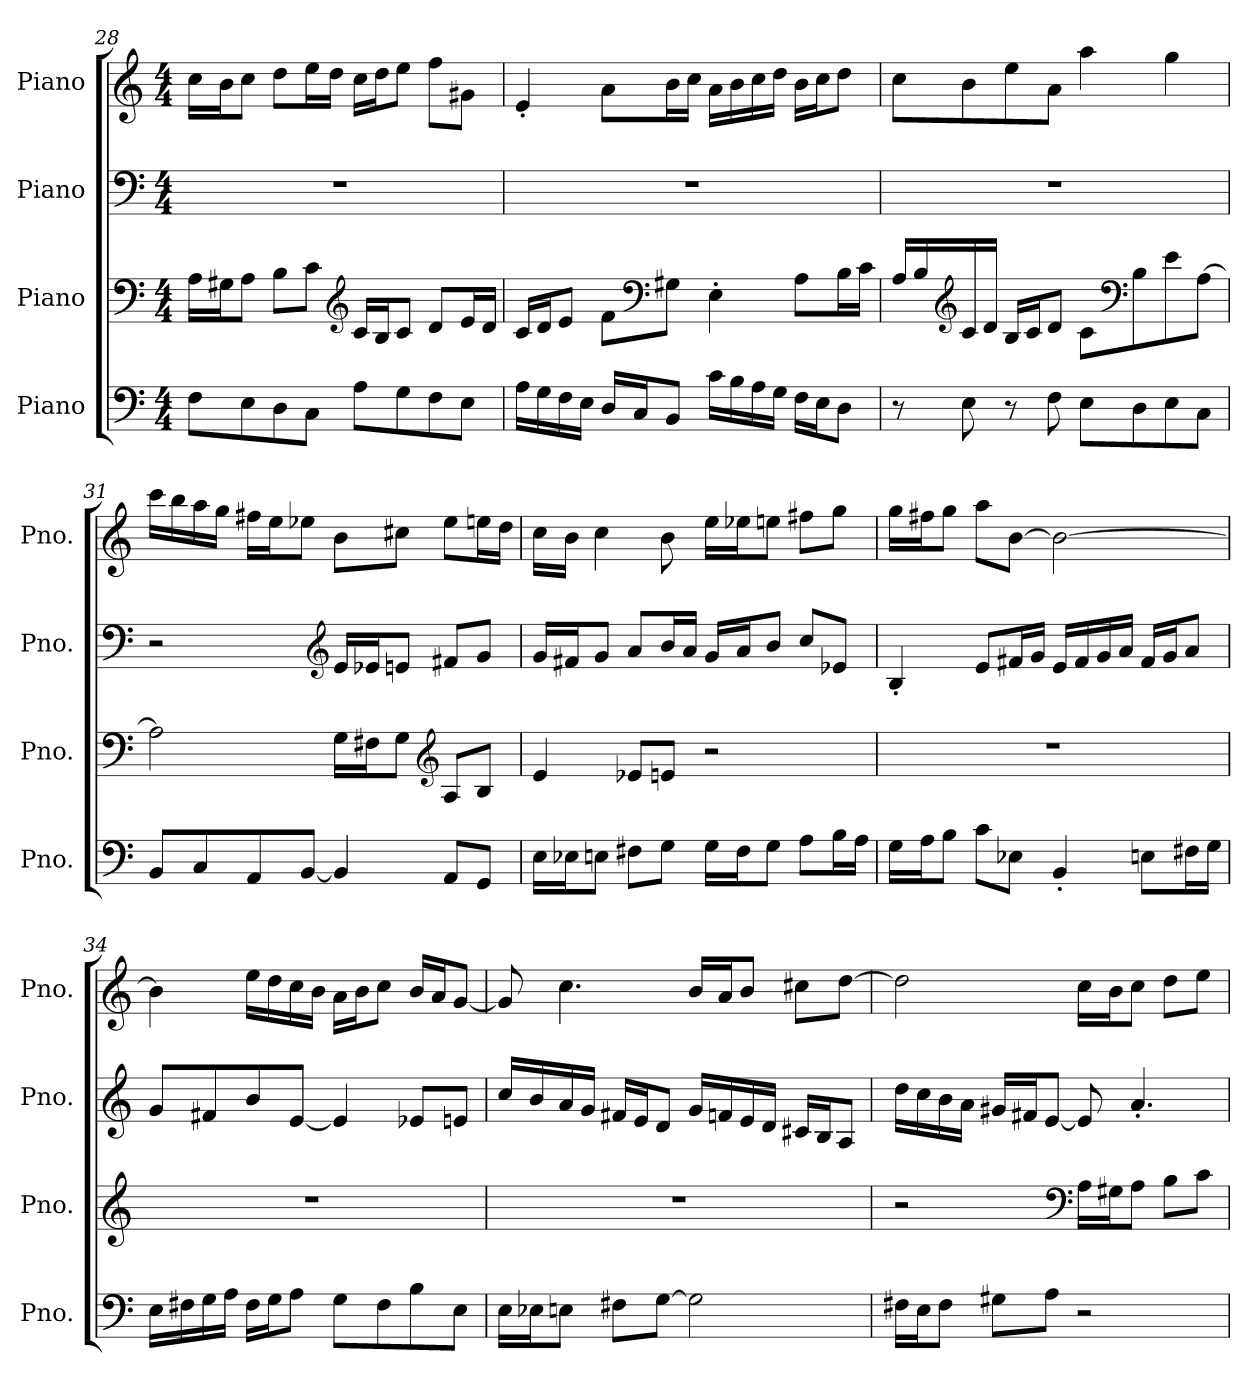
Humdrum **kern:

**kern	**kern	**kern	**kern
*part4	*part3	*part2	*part1
*staff4	*staff3	*staff2	*staff1
*I"Piano	*I"Piano	*I"Piano	*I"Piano
*I'Pno.	*I'Pno.	*I'Pno.	*I'Pno.
*clefF4	*clefF4	*clefF4	*clefG2
*k[]	*k[]	*k[]	*k[]
*M4/4	*M4/4	*M4/4	*M4/4
=28	=28	=28	=28
8Fi\L	16Aj\LL	1r	16ccZ\LL
.	16G#Xj\J	.	16bZ\J
8Ei\	8Aj\J	.	8ccZ\J
8Di\	8Bj\L	.	8ddZ\L
8Ci\J	8cj\J	.	16eeZ\L
.	.	.	16ddZ\JJ
*	*clefG2	*	*
8Ai\L	16cj/LL	.	16ccZ\LL
.	16Bj/J	.	16ddZ\J
8Gi\	8cj/J	.	8eeZ\J
8Fi\	8dj/L	.	8ffZ\L
8Ei\J	16ej/L	.	8g#XZ\J
.	16dj/JJ	.	.
!!LO:LB:g=z
=29	=29	=29	=29
16Ai\LL	16cj/LL	1r	4e'Z/
16Gi\	16dj/J	.	.
16Fi\	8ej/J	.	.
16Ei\JJ	.	.	.
16Di/LL	8fj\L	.	8aZ\L
16Ci/J	.	.	.
*	*clefF4	*	*
8BBi/J	8G#Xj\J	.	16bZ\L
.	.	.	16ccZ\JJ
16ci\LL	4E'j\	.	16aZ\LL
16Bi\	.	.	16bZ\
16Ai\	.	.	16ccZ\
16Gi\JJ	.	.	16ddZ\JJ
16Fi\LL	8Aj\L	.	16bZ\LL
16Ei\J	.	.	16ccZ\J
8Di\J	16Bj\L	.	8ddZ\J
.	16cj\JJ	.	.
=30	=30	=30	=30
8r	16Aj/LL	1r	8ccZ\L
.	16Bj/	.	.
*	*clefG2	*	*
8Ei\	16cj/	.	8bZ\
.	16dj/JJ	.	.
8r	16Bj/LL	.	8eeZ\
.	16cj/J	.	.
8Fi\	8dj/J	.	8aZ\J
8Ei\L	8cj\L	.	4aaZ\
*	*clefF4	*	*
8Di\	8Bj\	.	.
8Ei\	8ej\	.	4ggZ\
8Ci\J	[8Aj\J	.	.
!!LO:PB:g=z
=31	=31	=31	=31
8BBi/L	2Aj\]	2r	16cccZ\LL
.	.	.	16bbZ\
8Ci/	.	.	16aaZ\
.	.	.	16ggZ\JJ
8AAi/	.	.	16ff#XZ\LL
.	.	.	16eeZ\J
[8BBi/J	.	.	8ee-XZ\J
*	*	*clefG2	*
4BBi/]	16Gj\LL	16eV/LL	8bZ\L
.	16F#Xj\J	16e-XV/J	.
.	8Gj\J	8enV/J	8cc#XZ\J
*	*clefG2	*	*
8AAi/L	8Aj/L	8f#XV/L	8ee-Z\L
8GGi/J	8Bj/J	8gV/J	16eenZ\L
.	.	.	16ddZ\JJ
=32	=32	=32	=32
16Ei\LL	4ej/	16gV/LL	16ccZ\LL
16E-Xi\J	.	16f#XV/J	16bZ\JJ
8Eni\J	.	8gV/J	4ccZ\
8F#Xi\L	8e-Xj/L	8aV/L	.
8Gi\J	8enj/J	16bV/L	8bZ\
.	.	16aV/JJ	.
16Gi\LL	2r	16gV/LL	16eeZ\LL
16F#i\J	.	16aV/J	16ee-XZ\J
8Gi\J	.	8bV/J	8eenZ\J
8Ai\L	.	8ccV/L	8ff#XZ\L
16Bi\L	.	8e-XV/J	8ggZ\J
16Ai\JJ	.	.	.
!!LO:LB:g=z
=33	=33	=33	=33
16Gi\LL	1r	4B'V/	16ggZ\LL
16Ai\J	.	.	16ff#XZ\J
8Bi\J	.	.	8ggZ\J
8ci\L	.	8eV/L	8aaZ\L
8E-Xi\J	.	16f#XV/L	[8bZ\J
.	.	16gV/JJ	.
4BB'i/	.	16eV/LL	2bZ\_
.	.	16f#V/	.
.	.	16gV/	.
.	.	16aV/JJ	.
8Eni\L	.	16f#V/LL	.
.	.	16gV/J	.
16F#Xi\L	.	8aV/J	.
16Gi\JJ	.	.	.
=34	=34	=34	=34
16Ei\LL	1r	8gV/L	4bZ\]
16F#Xi\	.	.	.
16Gi\	.	8f#XV/	.
16Ai\JJ	.	.	.
16F#i\LL	.	8bV/	16eeZ\LL
16Gi\J	.	.	16ddZ\
8Ai\J	.	[8eV/J	16ccZ\
.	.	.	16bZ\JJ
8Gi\L	.	4eV/]	16aZ\LL
.	.	.	16bZ\J
8F#i\	.	.	8ccZ\J
8Bi\	.	8e-XV/L	16bZ/LL
.	.	.	16aZ/J
8Ei\J	.	8enV/J	[8gZ/J
!!LO:LB:g=z
=35	=35	=35	=35
16Ei\LL	1r	16ccV/LL	8gZ/]
16E-Xi\J	.	16bV/	.
8Eni\J	.	16aV/	4.ccZ\
.	.	16gV/JJ	.
8F#Xi\L	.	16f#XV/LL	.
.	.	16eV/J	.
[8Gi\J	.	8dV/J	.
2Gi\]	.	16gV/LL	16bZ/LL
.	.	16fnV/	16aZ/J
.	.	16eV/	8bZ/J
.	.	16dV/JJ	.
.	.	16c#XV/LL	8cc#XZ\L
.	.	16BV/J	.
.	.	8AV/J	[8ddZ\J
=36	=36	=36	=36
16F#Xi\LL	2r	16ddV\LL	2ddZ\]
16Ei\J	.	16ccV\	.
8F#i\J	.	16bV\	.
.	.	16aV\JJ	.
8G#Xi\L	.	16g#XV/LL	.
.	.	16f#XV/J	.
8Ai\J	.	[8eV/J	.
*	*clefF4	*	*
2r	16Aj\LL	8eV/]	16ccZ\LL
.	16G#Xj\J	.	16bZ\J
.	8Aj\J	4.a'V/	8ccZ\J
.	8Bj\L	.	8ddZ\L
.	8cj\J	.	8eeZ\J
=	=	=	=
*-	*-	*-	*-
